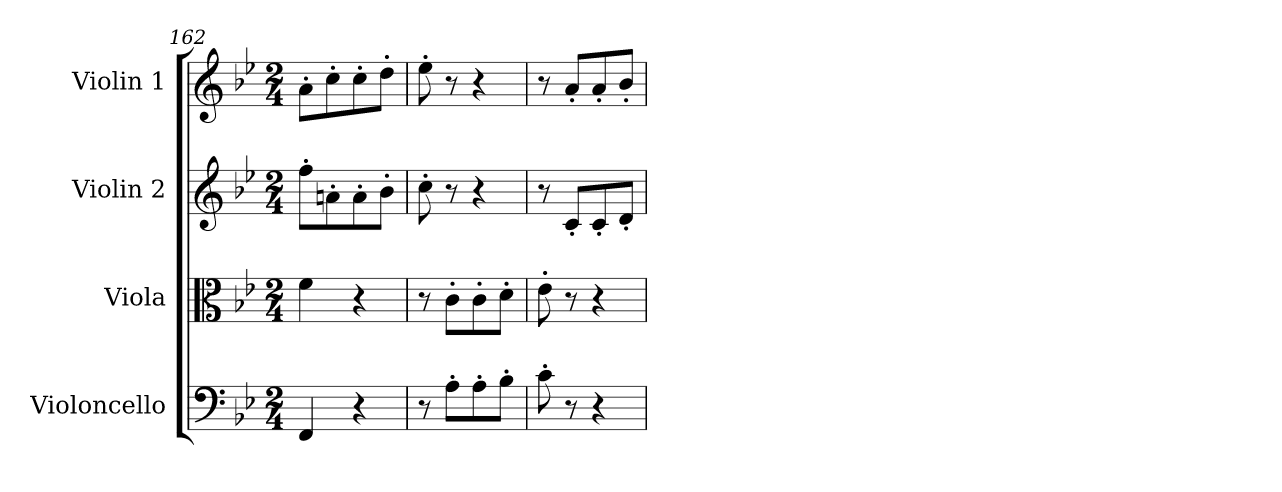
**kern	**kern	**kern	**kern
*part4	*part3	*part2	*part1
*staff4	*staff3	*staff2	*staff1
*I"Violoncello	*I"Viola	*I"Violin 2	*I"Violin 1
*I'Vc	*I'Vla	*I'Vln	*I'Vln
*clefF4	*clefC3	*clefG2	*clefG2
*k[b-e-]	*k[b-e-]	*k[b-e-]	*k[b-e-]
*M2/4	*M2/4	*M2/4	*M2/4
=162	=162	=162	=162
4FF/	4f\	8ff'\L	8a'\L
.	.	8an'\	8cc'\
4r	4r	8a'\	8cc'\
.	.	8b-'\J	8dd'\J
=163	=163	=163	=163
8r	8r	8cc'\	8ee-'\
8A'\L	8c'\L	8r	8r
8A'\	8c'\	4r	4r
8B-'\J	8d'\J	.	.
=164	=164	=164	=164
8c'\	8e-'\	8r	8r
8r	8r	8c'/L	8a'/L
4r	4r	8c'/	8a'/
.	.	8d'/J	8b-'/J
=	=	=	=
*-	*-	*-	*-
